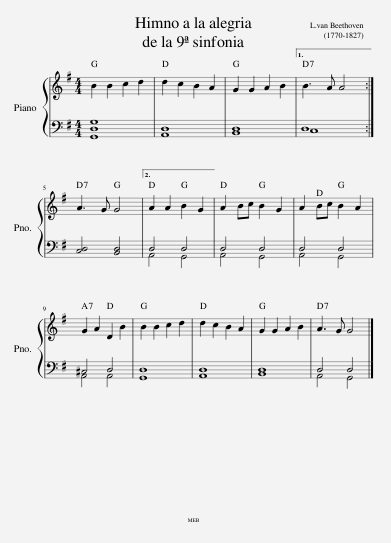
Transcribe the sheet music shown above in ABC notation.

X:1
%%score { 1 | ( 2 3 ) }
L:1/8
M:4/4
I:linebreak $
K:G
V:1 treble
V:2 bass
V:3 bass
V:1
 B2 B2 c2 d2 | d2 c2 B2 A2 | G2 G2 A2 B2 |1 B3 A A4 :|$ A3 G G4 |2 %5
 A2 A2 B2 G2 || A2 Bc B2 G2 | A2 Bc B2 A2 |$ G2 A2 D2 B2 | B2 B2 c2 d2 | %10
 d2 c2 B2 A2 | G2 G2 A2 B2 | A3 G G4 |] %13
V:2
 [G,,D,G,]8 | D,8 | D,8 |1 D,8 :|$ [C,D,]4 [B,,D,]4 |2 %5
 D,4 D,4 || D,4 D,4 | D,4 D,4 |$ ^C,4 D,4 | D,8 | %10
 D,8 | D,8 | D,4 D,4 |] %13
V:3
 x8 | A,,8 | B,,8 |1 C,8 :|$ x8 |2 %5
 A,,4 G,,4 || A,,4 G,,4 | A,,4 G,,4 |$ A,,4 A,,4 | G,,8 | %10
 A,,8 | B,,8 | A,,4 G,,4 |] %13
